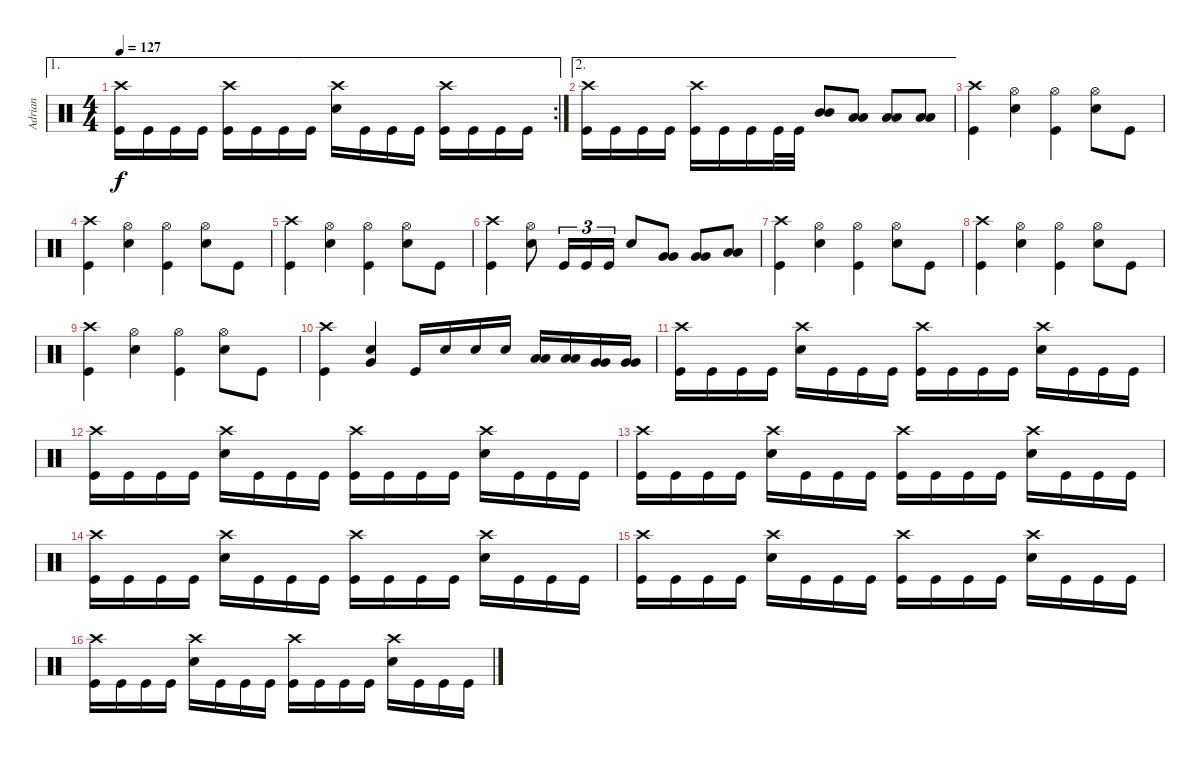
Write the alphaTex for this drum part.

\track ("Adrian" "Adrian") {instrument percussion}
\staff {score}
\articulation defaults
\ae 1
\rc 2
\ts (4 4)
\tempo 127
\clef neutral
\ks c
("Crash high (hit)" "Kick (hit)").16{dy f} "Kick (hit)".16 "Kick (hit)".16 "Kick (hit)".16 ("Crash high (hit)" "Kick (hit)").16 "Kick (hit)".16 "Kick (hit)".16 "Kick (hit)".16 ("Crash high (hit)" "Electric Snare (hit)").16 "Kick (hit)".16 "Kick (hit)".16 "Kick (hit)".16 ("Crash high (hit)" "Kick (hit)").16 "Kick (hit)".16 "Kick (hit)".16 "Kick (hit)".16 |
\ae 2
("Crash high (hit)" "Kick (hit)").16 "Kick (hit)".16 "Kick (hit)".16 "Kick (hit)".16 ("Crash high (hit)" "Kick (hit)").16 "Kick (hit)".16 "Kick (hit)".16 "Kick (hit)".32 "Kick (hit)".32 ("Mid Tom (hit)" "Mid Tom (hit)").8 ("Low Tom (hit)" "Low Tom (hit)").8 ("Low Tom (hit)" "Low Tom (hit)").8 ("Low Floor Tom (hit)" "Low Floor Tom (hit)").8 |
("Crash high (hit)" "Kick (hit)").4 ("Hi-Hat (open)" "Electric Snare (hit)").4 ("Hi-Hat (open)" "Kick (hit)").4 ("Hi-Hat (open)" "Electric Snare (hit)").8 "Kick (hit)".8 |
("Crash high (hit)" "Kick (hit)").4 ("Hi-Hat (open)" "Electric Snare (hit)").4 ("Hi-Hat (open)" "Kick (hit)").4 ("Hi-Hat (open)" "Electric Snare (hit)").8 "Kick (hit)".8 |
("Crash high (hit)" "Kick (hit)").4 ("Hi-Hat (open)" "Electric Snare (hit)").4 ("Hi-Hat (open)" "Kick (hit)").4 ("Hi-Hat (open)" "Electric Snare (hit)").8 "Kick (hit)".8 |
("Crash high (hit)" "Kick (hit)").4 ("Hi-Hat (open)" "Electric Snare (hit)").8 "Kick (hit)".16{tu (3 2)} "Kick (hit)".16{tu (3 2)} "Kick (hit)".16{tu (3 2)} "Electric Snare (hit)".8 ("Very Low Tom (hit)" "Very Low Tom (hit)").8 ("Very Low Tom (hit)" "Very Low Tom (hit)").8 ("Low Floor Tom (hit)" "Low Floor Tom (hit)").8 |
("Crash high (hit)" "Kick (hit)").4 ("Hi-Hat (open)" "Electric Snare (hit)").4 ("Hi-Hat (open)" "Kick (hit)").4 ("Hi-Hat (open)" "Electric Snare (hit)").8 "Kick (hit)".8 |
("Crash high (hit)" "Kick (hit)").4 ("Hi-Hat (open)" "Electric Snare (hit)").4 ("Hi-Hat (open)" "Kick (hit)").4 ("Hi-Hat (open)" "Electric Snare (hit)").8 "Kick (hit)".8 |
("Crash high (hit)" "Kick (hit)").4 ("Hi-Hat (open)" "Electric Snare (hit)").4 ("Hi-Hat (open)" "Kick (hit)").4 ("Hi-Hat (open)" "Electric Snare (hit)").8 "Kick (hit)".8 |
("Crash high (hit)" "Kick (hit)").4 ("Very Low Tom (hit)" "Electric Snare (hit)").4 "Kick (hit)".16 "Electric Snare (hit)".16 "Electric Snare (hit)".16 "Electric Snare (hit)".16 ("Low Tom (hit)" "Low Tom (hit)").16 ("Low Tom (hit)" "Low Tom (hit)").16 ("Very Low Tom (hit)" "Very Low Tom (hit)").16 ("Very Low Tom (hit)" "Very Low Tom (hit)").16 |
("Crash high (hit)" "Kick (hit)").16 "Kick (hit)".16 "Kick (hit)".16 "Kick (hit)".16 ("Crash high (hit)" "Electric Snare (hit)").16 "Kick (hit)".16 "Kick (hit)".16 "Kick (hit)".16 ("Crash high (hit)" "Kick (hit)").16 "Kick (hit)".16 "Kick (hit)".16 "Kick (hit)".16 ("Crash high (hit)" "Electric Snare (hit)").16 "Kick (hit)".16 "Kick (hit)".16 "Kick (hit)".16 |
("Crash high (hit)" "Kick (hit)").16 "Kick (hit)".16 "Kick (hit)".16 "Kick (hit)".16 ("Crash high (hit)" "Electric Snare (hit)").16 "Kick (hit)".16 "Kick (hit)".16 "Kick (hit)".16 ("Crash high (hit)" "Kick (hit)").16 "Kick (hit)".16 "Kick (hit)".16 "Kick (hit)".16 ("Crash high (hit)" "Electric Snare (hit)").16 "Kick (hit)".16 "Kick (hit)".16 "Kick (hit)".16 |
("Crash high (hit)" "Kick (hit)").16 "Kick (hit)".16 "Kick (hit)".16 "Kick (hit)".16 ("Crash high (hit)" "Electric Snare (hit)").16 "Kick (hit)".16 "Kick (hit)".16 "Kick (hit)".16 ("Crash high (hit)" "Kick (hit)").16 "Kick (hit)".16 "Kick (hit)".16 "Kick (hit)".16 ("Crash high (hit)" "Electric Snare (hit)").16 "Kick (hit)".16 "Kick (hit)".16 "Kick (hit)".16 |
("Crash high (hit)" "Kick (hit)").16 "Kick (hit)".16 "Kick (hit)".16 "Kick (hit)".16 ("Crash high (hit)" "Electric Snare (hit)").16 "Kick (hit)".16 "Kick (hit)".16 "Kick (hit)".16 ("Crash high (hit)" "Kick (hit)").16 "Kick (hit)".16 "Kick (hit)".16 "Kick (hit)".16 ("Crash high (hit)" "Electric Snare (hit)").16 "Kick (hit)".16 "Kick (hit)".16 "Kick (hit)".16 |
("Crash high (hit)" "Kick (hit)").16 "Kick (hit)".16 "Kick (hit)".16 "Kick (hit)".16 ("Crash high (hit)" "Electric Snare (hit)").16 "Kick (hit)".16 "Kick (hit)".16 "Kick (hit)".16 ("Crash high (hit)" "Kick (hit)").16 "Kick (hit)".16 "Kick (hit)".16 "Kick (hit)".16 ("Crash high (hit)" "Electric Snare (hit)").16 "Kick (hit)".16 "Kick (hit)".16 "Kick (hit)".16 |
("Crash high (hit)" "Kick (hit)").16 "Kick (hit)".16 "Kick (hit)".16 "Kick (hit)".16 ("Crash high (hit)" "Electric Snare (hit)").16 "Kick (hit)".16 "Kick (hit)".16 "Kick (hit)".16 ("Crash high (hit)" "Kick (hit)").16 "Kick (hit)".16 "Kick (hit)".16 "Kick (hit)".16 ("Crash high (hit)" "Electric Snare (hit)").16 "Kick (hit)".16 "Kick (hit)".16 "Kick (hit)".16
